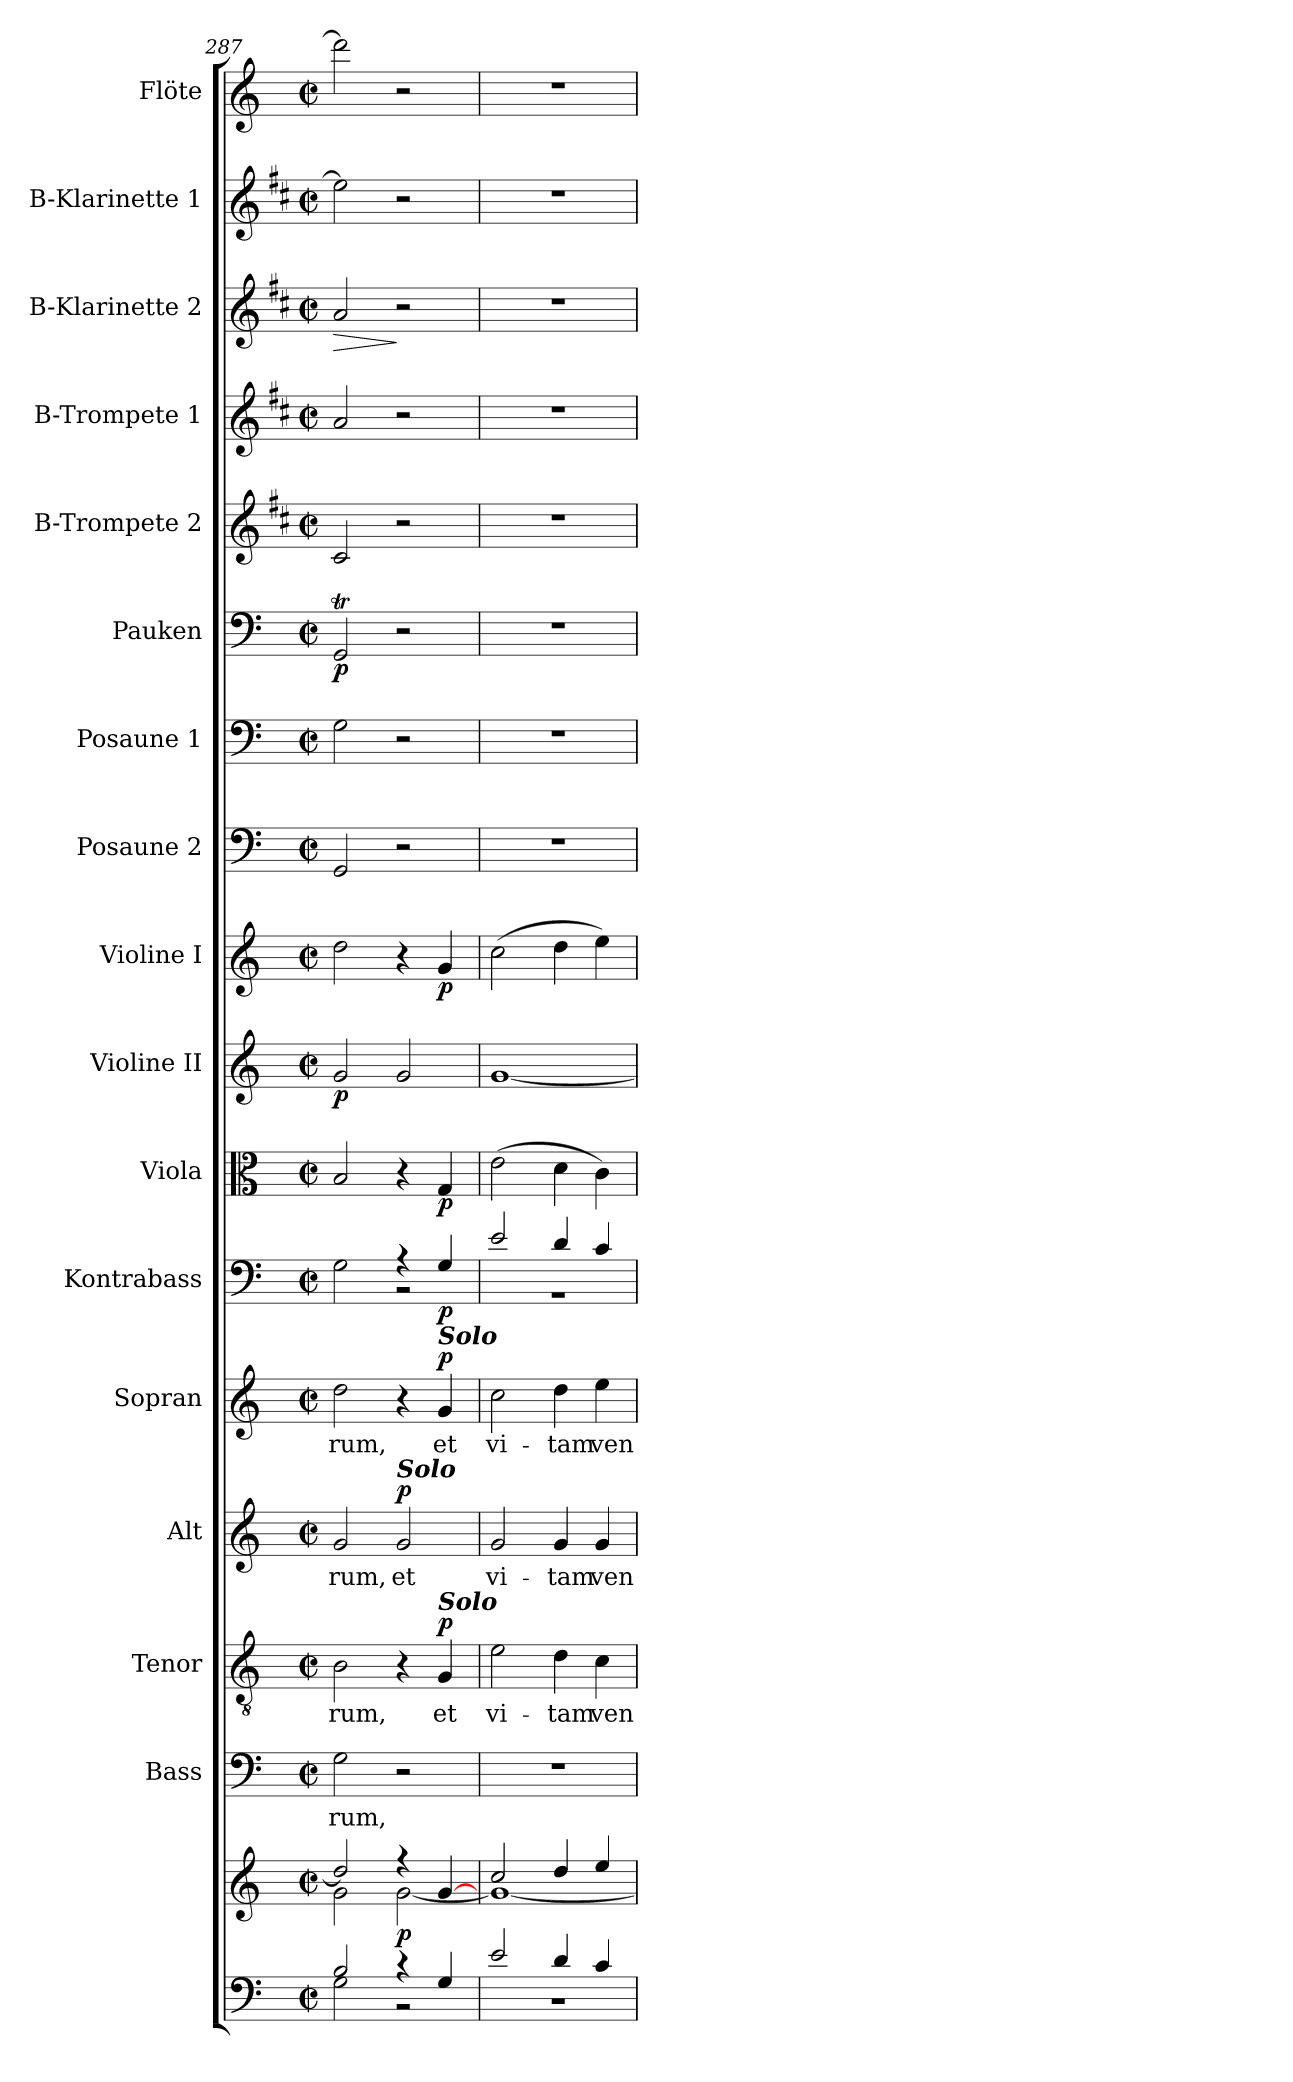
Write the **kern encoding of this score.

**kern	**kern	**dynam	**kern	**text	**kern	**text	**dynam	**kern	**text	**dynam	**kern	**text	**dynam	**kern	**dynam	**kern	**dynam	**kern	**dynam	**kern	**dynam	**kern	**kern	**kern	**dynam	**kern	**kern	**kern	**dynam	**kern	**kern
*part17	*part17	*part17	*part16	*part16	*part15	*part15	*part15	*part14	*part14	*part14	*part13	*part13	*part13	*part12	*part12	*part11	*part11	*part10	*part10	*part9	*part9	*part8	*part7	*part6	*part6	*part5	*part4	*part3	*part3	*part2	*part1
*staff18	*staff17	*staff17/18	*staff16	*staff16	*staff15	*staff15	*staff15	*staff14	*staff14	*staff14	*staff13	*staff13	*staff13	*staff12	*staff12	*staff11	*staff11	*staff10	*staff10	*staff9	*staff9	*staff8	*staff7	*staff6	*staff6	*staff5	*staff4	*staff3	*staff3	*staff2	*staff1
*	*	*	*I"Bass	*	*I"Tenor	*	*	*I"Alt	*	*	*I"Sopran	*	*	*I"Kontrabass	*	*I"Viola	*	*I"Violine II	*	*I"Violine I	*	*I"Posaune 2	*I"Posaune 1	*I"Pauken	*	*I"B-Trompete 2	*I"B-Trompete 1	*I"B-Klarinette 2	*	*I"B-Klarinette 1	*I"Flöte
*	*	*	*I'B.	*	*I'T.	*	*	*I'A.	*	*	*I'S.	*	*	*I'Kb.	*	*I'Vla.	*	*I'Vl. II	*	*I'Vl. I	*	*I'Pos. 2	*I'Pos. 1	*I'Pk.	*	*I'B Trp. 2	*I'B Trp. 1	*I'B Kl. 2	*	*I'B Kl. 1	*I'Fl.
*clefF4	*clefG2	*	*clefF4	*	*clefGv2	*	*	*clefG2	*	*	*clefG2	*	*	*clefF4	*	*clefC3	*	*clefG2	*	*clefG2	*	*clefF4	*clefF4	*clefF4	*	*clefG2	*clefG2	*clefG2	*	*clefG2	*clefG2
*	*	*	*	*	*	*	*	*	*	*	*	*	*	*ITrd7c12	*	*	*	*	*	*	*	*	*	*	*	*ITrd1c2	*ITrd1c2	*ITrd1c2	*	*ITrd1c2	*
*k[]	*k[]	*	*k[]	*	*k[]	*	*	*k[]	*	*	*k[]	*	*	*k[]	*	*k[]	*	*k[]	*	*k[]	*	*k[]	*k[]	*k[]	*	*k[]	*k[]	*k[]	*	*k[]	*k[]
*C:	*C:	*	*C:	*	*C:	*	*	*C:	*	*	*C:	*	*	*C:	*	*C:	*	*C:	*	*C:	*	*C:	*C:	*C:	*	*C:	*C:	*C:	*	*C:	*C:
*M2/2	*M2/2	*	*M2/2	*	*M2/2	*	*	*M2/2	*	*	*M2/2	*	*	*M2/2	*	*M2/2	*	*M2/2	*	*M2/2	*	*M2/2	*M2/2	*M2/2	*	*M2/2	*M2/2	*M2/2	*	*M2/2	*M2/2
*met(c|)	*met(c|)	*	*met(c|)	*	*met(c|)	*	*	*met(c|)	*	*	*met(c|)	*	*	*met(c|)	*	*met(c|)	*	*met(c|)	*	*met(c|)	*	*met(c|)	*met(c|)	*met(c|)	*	*met(c|)	*met(c|)	*met(c|)	*	*met(c|)	*met(c|)
=287	=287	=287	=287	=287	=287	=287	=287	=287	=287	=287	=287	=287	=287	=287	=287	=287	=287	=287	=287	=287	=287	=287	=287	=287	=287	=287	=287	=287	=287	=287	=287
*^	*^	*	*	*	*	*	*	*	*	*	*	*	*	*	*	*	*	*	*	*	*	*	*	*	*	*	*	*	*	*	*
!	!	!	!	!	!	!LO:LY:b	!	!LO:LY:b	!	!	!LO:LY:b	!	!	!LO:LY:b	!	!	!	!	!	!	!LO:DY:b	!	!	!	!	!	!LO:DY:b	!	!	!	!LO:HP:b	!	!
*	*	*	*	*	*	*	*	*	*	*	*	*	*	*	*	*^	*	*	*	*	*	*	*	*	*	*	*	*	*	*	*	*	*
2B/	2G\	2dd/]	2g\	.	2G\	-rum,	2B\	-rum,	.	2g/	-rum,	.	2dd\	-rum,	.	2ryy	2GG\	.	2B/	.	2g/	p	2dd\	.	2GG/	2G\	2GGT/	p	2B/	2g/	2g/	>	2dd\]	2ddd\]
!	!	!	!	!	!	!	!	!	!	!LO:TX:a:Bi:t=Solo	!	!	!	!	!	!	!	!	!	!	!	!	!	!	!	!	!	!	!	!	!	!	!	!
!	!	!	!	!LO:DY:b	!	!	!	!	!	!	!LO:LY:b	!LO:DY:a	!	!	!	!	!	!	!	!	!	!	!	!	!	!	!	!	!	!	!	!	!	!
4rB	2r	4ree	[<2g\	p	2r	.	4r	.	.	2g/	et	p	4r	.	.	4rA	2rBB	.	4r	.	2g/	.	4r	.	2r	2r	2r	.	2r	2r	2r	]	2r	2r
!	!	!	!	!	!	!	!	!	!	!	!	!	!LO:TX:a:Bi:t=Solo	!	!	!	!	!	!	!	!	!	!	!	!	!	!	!	!	!	!	!	!	!
!	!	!	!	!	!	!	!LO:TX:a:Bi:t=Solo	!	!	!	!	!	!	!	!	!	!	!	!	!	!	!	!	!	!	!	!	!	!	!	!	!	!	!
!	!	!	!	!	!	!	!	!LO:LY:b	!LO:DY:a	!	!	!	!	!LO:LY:b	!LO:DY:a	!	!	!LO:DY:b	!	!LO:DY:b	!	!	!	!LO:DY:b	!	!	!	!	!	!	!	!	!	!
4G/	.	[>4g/	.	.	.	.	4G/	et	p	.	.	.	4g/	et	p	4GG/	.	p	4G/	p	.	.	4g/	p	.	.	.	.	.	.	.	.	.	.
=288	=288	=288	=288	=288	=288	=288	=288	=288	=288	=288	=288	=288	=288	=288	=288	=288	=288	=288	=288	=288	=288	=288	=288	=288	=288	=288	=288	=288	=288	=288	=288	=288	=288	=288
!	!	!	!	!	!	!	!	!LO:LY:b	!	!	!LO:LY:b	!	!	!LO:LY:b	!	!	!	!	!	!	!	!	!	!	!	!	!	!	!	!	!	!	!	!
2e/	1r	2cc/	1g_	.	1r	.	2e\	vi-	.	2g/	vi-	.	2cc\	vi-	.	2E/	1rBB	.	(>2e\	.	[1g	.	(>2cc\	.	1r	1r	1r	.	1r	1r	1r	.	1r	1r
!	!	!	!	!	!	!	!	!LO:LY:b	!	!	!LO:LY:b	!	!	!LO:LY:b	!	!	!	!	!	!	!	!	!	!	!	!	!	!	!	!	!	!	!	!
4d/	.	4dd/	.	.	.	.	4d\	-tam	.	4g/	-tam	.	4dd\	-tam	.	4D/	.	.	4d\	.	.	.	4dd\	.	.	.	.	.	.	.	.	.	.	.
!	!	!	!	!	!	!	!	!LO:LY:b	!	!	!LO:LY:b	!	!	!LO:LY:b	!	!	!	!	!	!	!	!	!	!	!	!	!	!	!	!	!	!	!	!
4c/	.	4ee/	.	.	.	.	4c\	ven-	.	4g/	ven-	.	4ee\	ven-	.	4C/	.	.	4c\)	.	.	.	4ee\)	.	.	.	.	.	.	.	.	.	.	.
*v	*v	*	*	*	*	*	*	*	*	*	*	*	*	*	*	*v	*v	*	*	*	*	*	*	*	*	*	*	*	*	*	*	*	*	*
*	*v	*v	*	*	*	*	*	*	*	*	*	*	*	*	*	*	*	*	*	*	*	*	*	*	*	*	*	*	*	*	*	*
=	=	=	=	=	=	=	=	=	=	=	=	=	=	=	=	=	=	=	=	=	=	=	=	=	=	=	=	=	=	=	=
*-	*-	*-	*-	*-	*-	*-	*-	*-	*-	*-	*-	*-	*-	*-	*-	*-	*-	*-	*-	*-	*-	*-	*-	*-	*-	*-	*-	*-	*-	*-	*-
